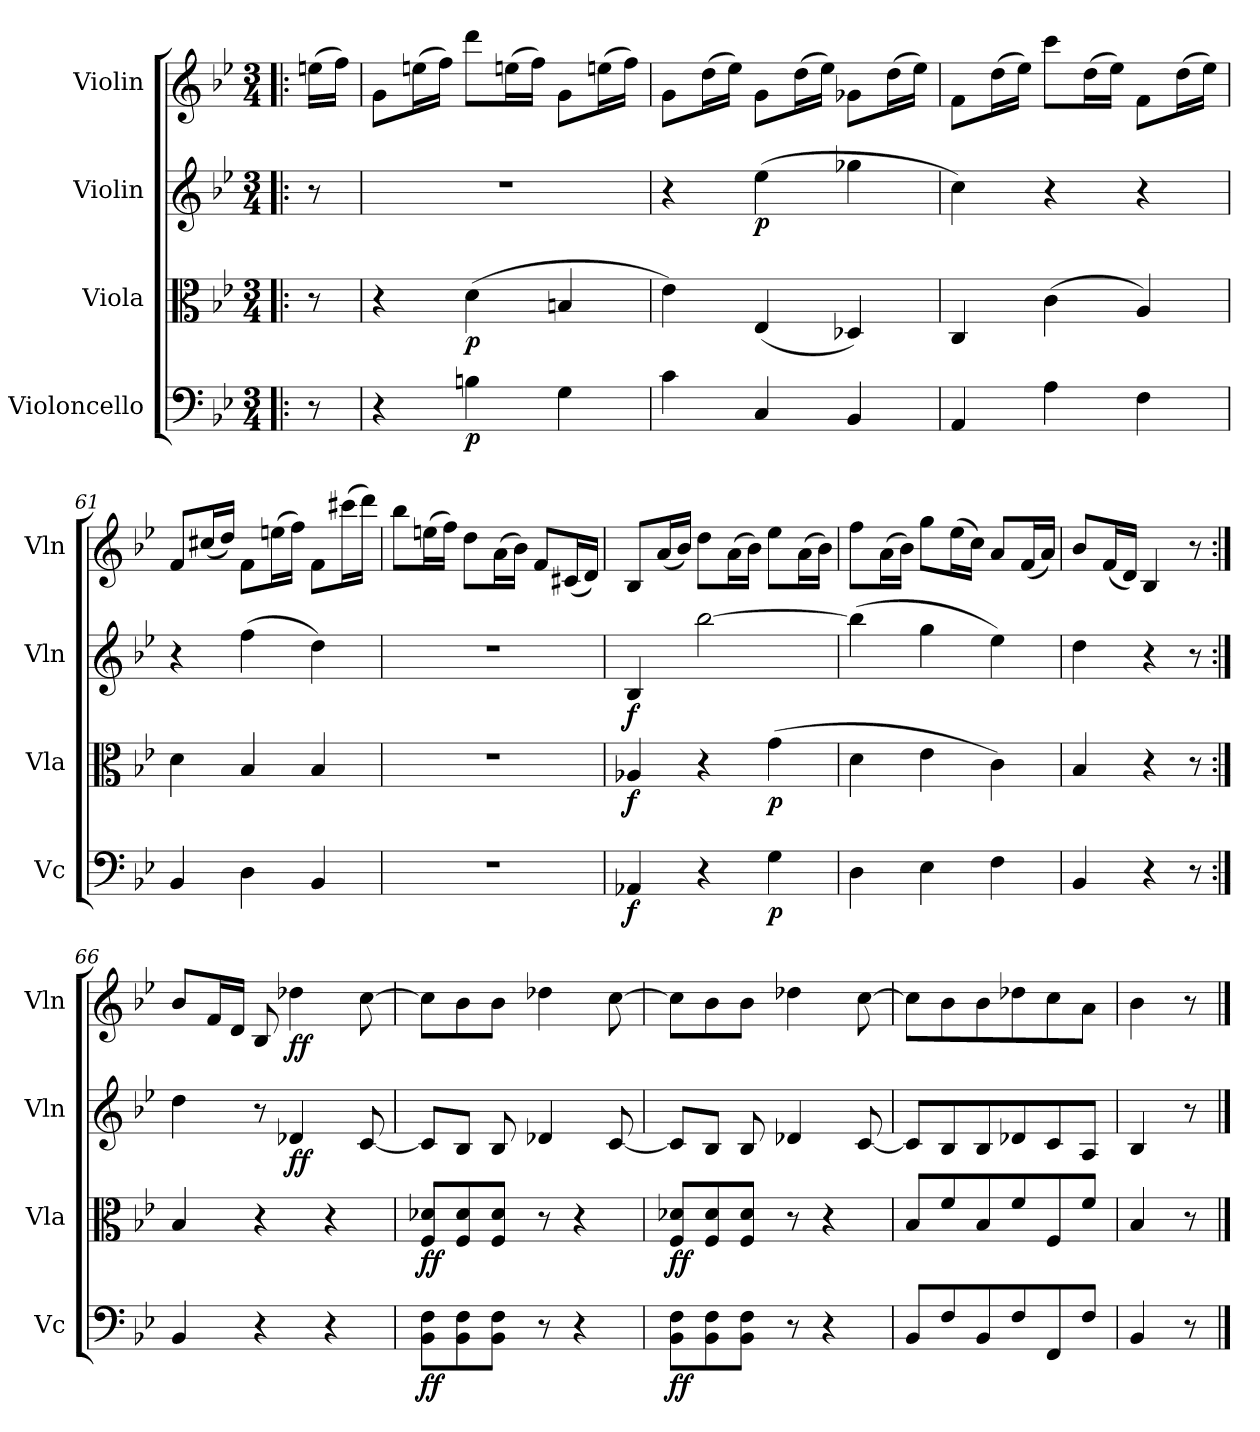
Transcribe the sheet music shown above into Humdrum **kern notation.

**kern	**dynam	**kern	**dynam	**kern	**dynam	**kern	**dynam
*part4	*part4	*part3	*part3	*part2	*part2	*part1	*part1
*staff4	*staff4	*staff3	*staff3	*staff2	*staff2	*staff1	*staff1
*I"Violoncello	*	*I"Viola	*	*I"Violin	*	*I"Violin	*
*I'Vc	*	*I'Vla	*	*I'Vln	*	*I'Vln	*
*clefF4	*	*clefC3	*	*clefG2	*	*clefG2	*
*k[b-e-]	*	*k[b-e-]	*	*k[b-e-]	*	*k[b-e-]	*
*M3/4	*	*M3/4	*	*M3/4	*	*M3/4	*
=!|:	=!|:	=!|:	=!|:	=!|:	=!|:	=!|:	=!|:
8r	.	8r	.	8r	.	(16een\LL	.
.	.	.	.	.	.	16ff\JJ)	.
=58	=58	=58	=58	=58	=58	=58	=58
4r	.	4r	.	2.r	.	8g\L	.
.	.	.	.	.	.	(16een\L	.
.	.	.	.	.	.	16ff\JJ)	.
4Bn\	p	(4d\	p	.	.	8ddd\L	.
.	.	.	.	.	.	(16een\L	.
.	.	.	.	.	.	16ff\JJ)	.
4G\	.	4Bn/	.	.	.	8g\L	.
.	.	.	.	.	.	(16een\L	.
.	.	.	.	.	.	16ff\JJ)	.
=59	=59	=59	=59	=59	=59	=59	=59
4c\	.	4e-\)	.	4r	.	8g\L	.
.	.	.	.	.	.	(16dd\L	.
.	.	.	.	.	.	16ee-\JJ)	.
4C/	.	(4E-/	.	(4ee-\	p	8g\L	.
.	.	.	.	.	.	(16dd\L	.
.	.	.	.	.	.	16ee-\JJ)	.
4BB-/	.	4D-X/)	.	4gg-X\	.	8g-X\L	.
.	.	.	.	.	.	(16dd\L	.
.	.	.	.	.	.	16ee-\JJ)	.
=60	=60	=60	=60	=60	=60	=60	=60
4AA/	.	4C/	.	4cc\)	.	8f\L	.
.	.	.	.	.	.	(16dd\L	.
.	.	.	.	.	.	16ee-\JJ)	.
4A\	.	(4c\	.	4r	.	8ccc\L	.
.	.	.	.	.	.	(16dd\L	.
.	.	.	.	.	.	16ee-\JJ)	.
4F\	.	4A/)	.	4r	.	8f\L	.
.	.	.	.	.	.	(16dd\L	.
.	.	.	.	.	.	16ee-\JJ)	.
=61	=61	=61	=61	=61	=61	=61	=61
4BB-/	.	4d\	.	4r	.	8f/L	.
.	.	.	.	.	.	(16cc#X/L	.
.	.	.	.	.	.	16dd/JJ)	.
4D\	.	4B-/	.	(4ff\	.	8f\L	.
.	.	.	.	.	.	(16een\L	.
.	.	.	.	.	.	16ff\JJ)	.
4BB-/	.	4B-/	.	4dd\)	.	8f\L	.
.	.	.	.	.	.	(16ccc#X\L	.
.	.	.	.	.	.	16ddd\JJ)	.
=62	=62	=62	=62	=62	=62	=62	=62
2.r	.	2.r	.	2.r	.	8bb-\L	.
.	.	.	.	.	.	(16een\L	.
.	.	.	.	.	.	16ff\JJ)	.
.	.	.	.	.	.	8dd\L	.
.	.	.	.	.	.	(16a\L	.
.	.	.	.	.	.	16b-\JJ)	.
.	.	.	.	.	.	8f/L	.
.	.	.	.	.	.	(16c#X/L	.
.	.	.	.	.	.	16d/JJ)	.
=63	=63	=63	=63	=63	=63	=63	=63
4AA-X/	f	4A-X/	f	4B-/	f	8B-/L	.
.	.	.	.	.	.	(16a/L	.
.	.	.	.	.	.	16b-/JJ)	.
4r	.	4r	.	[2bb-\	.	8dd\L	.
.	.	.	.	.	.	(16a\L	.
.	.	.	.	.	.	16b-\JJ)	.
4G\	p	(4g\	p	.	.	8ee-\L	.
.	.	.	.	.	.	(16a\L	.
.	.	.	.	.	.	16b-\JJ)	.
=64	=64	=64	=64	=64	=64	=64	=64
4D\	.	4d\	.	(4bb-\]	.	8ff\L	.
.	.	.	.	.	.	(16a\L	.
.	.	.	.	.	.	16b-\JJ)	.
4E-\	.	4e-\	.	4gg\	.	8gg\L	.
.	.	.	.	.	.	(16ee-\L	.
.	.	.	.	.	.	16cc\JJ)	.
4F\	.	4c\)	.	4ee-\)	.	8a/L	.
.	.	.	.	.	.	(16f/L	.
.	.	.	.	.	.	16a/JJ)	.
=65	=65	=65	=65	=65	=65	=65	=65
4BB-/	.	4B-/	.	4dd\	.	8b-/L	.
.	.	.	.	.	.	(16f/L	.
.	.	.	.	.	.	16d/JJ)	.
4r	.	4r	.	4r	.	4B-/	.
8r	.	8r	.	8r	.	8r	.
=66:|!	=66:|!	=66:|!	=66:|!	=66:|!	=66:|!	=66:|!	=66:|!
4BB-/	.	4B-/	.	4dd\	.	8b-/L	.
.	.	.	.	.	.	16f/L	.
.	.	.	.	.	.	16d/JJ	.
4r	.	4r	.	8r	.	8B-/	.
.	.	.	.	4d-X/	ff	4dd-X\	ff
4r	.	4r	.	.	.	.	.
.	.	.	.	[8c/	.	[8cc\	.
=67	=67	=67	=67	=67	=67	=67	=67
8BB-\ 8F\L	ff	8F/ 8d-X/L	ff	8c/L]	.	8cc\L]	.
8BB-\ 8F\	.	8F/ 8d-/	.	8B-/J	.	8b-\	.
8BB-\ 8F\J	.	8F/ 8d-/J	.	8B-/	.	8b-\J	.
8r	.	8r	.	4d-X/	.	4dd-X\	.
4r	.	4r	.	.	.	.	.
.	.	.	.	[8c/	.	[8cc\	.
=68	=68	=68	=68	=68	=68	=68	=68
8BB-\ 8F\L	ff	8F/ 8d-X/L	ff	8c/L]	.	8cc\L]	.
8BB-\ 8F\	.	8F/ 8d-/	.	8B-/J	.	8b-\	.
8BB-\ 8F\J	.	8F/ 8d-/J	.	8B-/	.	8b-\J	.
8r	.	8r	.	4d-X/	.	4dd-X\	.
4r	.	4r	.	.	.	.	.
.	.	.	.	[8c/	.	[8cc\	.
=69	=69	=69	=69	=69	=69	=69	=69
8BB-/L	.	8B-/L	.	8c/L]	.	8cc\L]	.
8F/	.	8f/	.	8B-/	.	8b-\	.
8BB-/	.	8B-/	.	8B-/	.	8b-\	.
8F/	.	8f/	.	8d-X/	.	8dd-X\	.
8FF/	.	8F/	.	8c/	.	8cc\	.
8F/J	.	8f/J	.	8A/J	.	8a\J	.
=70	=70	=70	=70	=70	=70	=70	=70
4BB-/	.	4B-/	.	4B-/	.	4b-\	.
8r	.	8r	.	8r	.	8r	.
==	==	==	==	==	==	==	==
*-	*-	*-	*-	*-	*-	*-	*-
